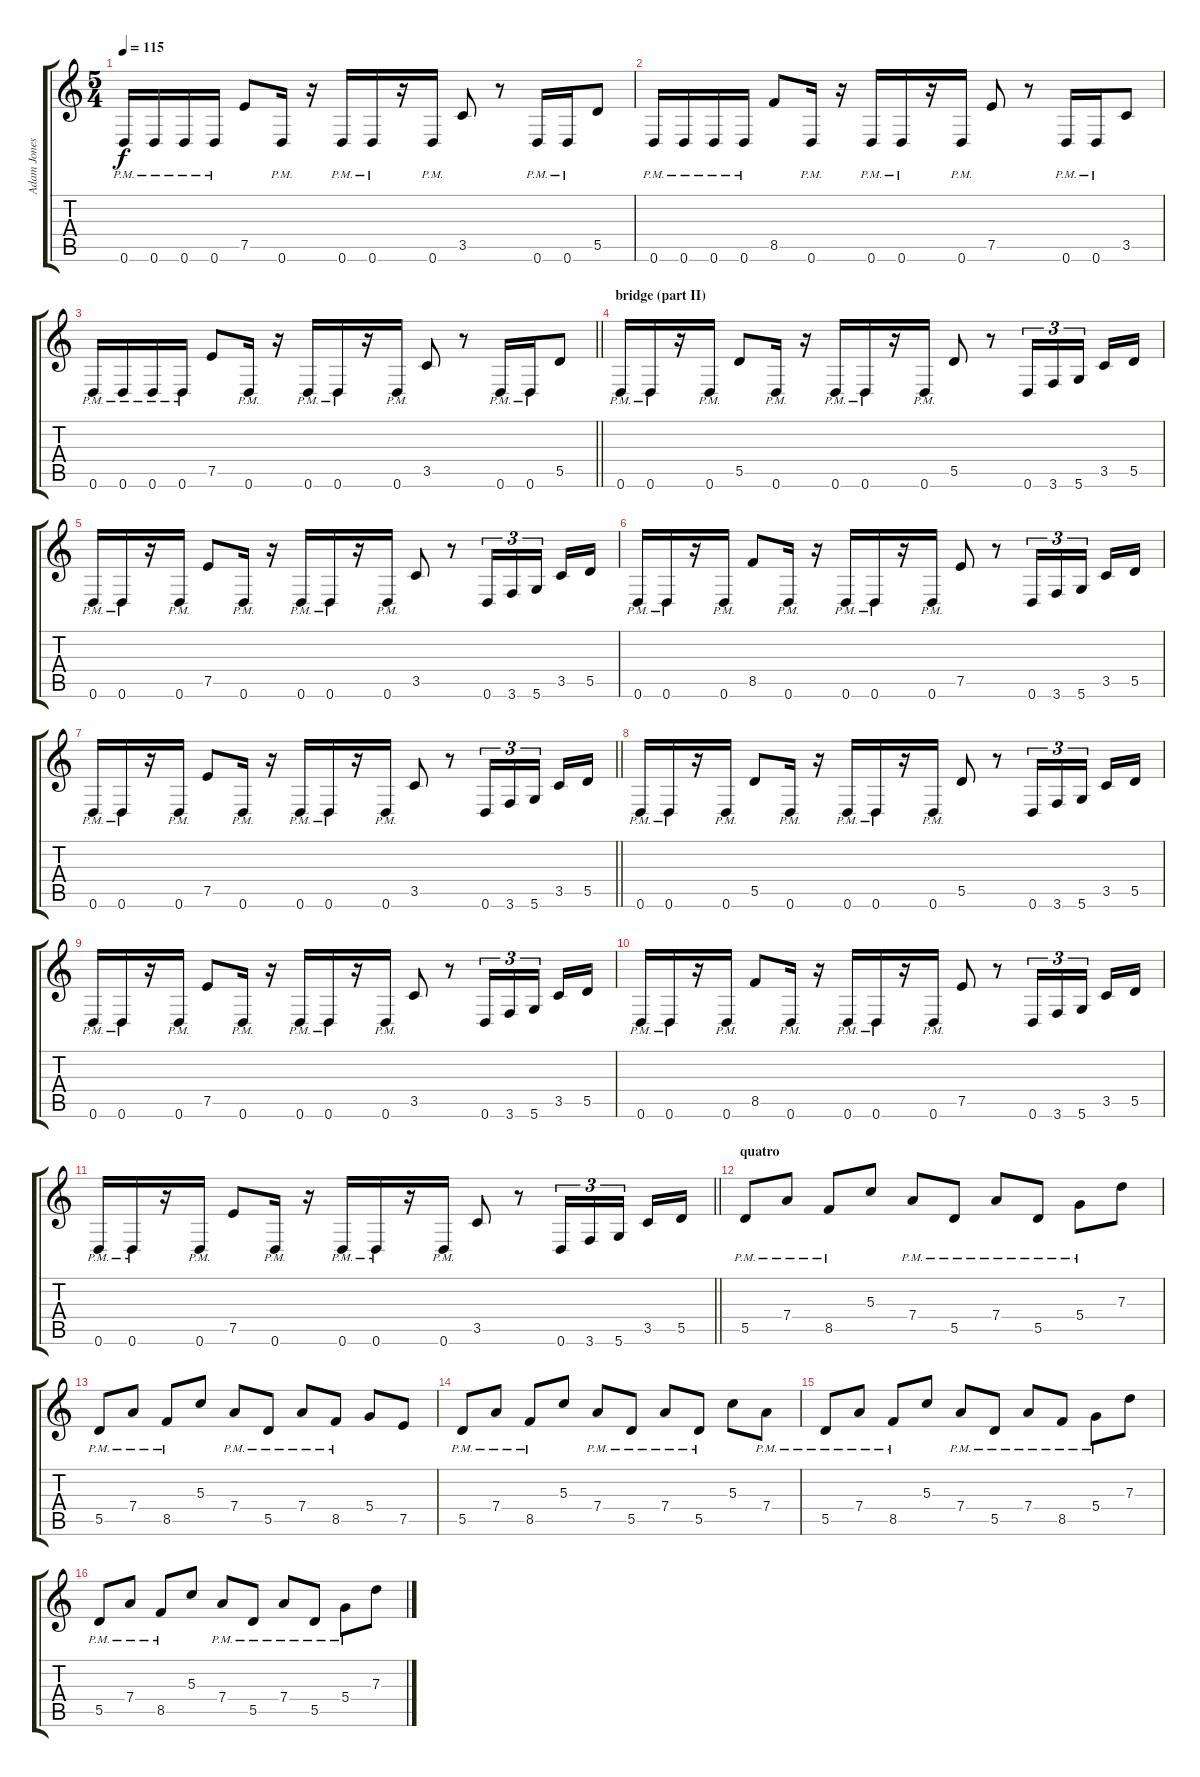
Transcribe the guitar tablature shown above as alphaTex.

\track ("Adam Jones" "Adam Jones") {instrument distortionguitar}
\staff {score tabs}
\tuning (E4 B3 G3 D3 A2 D2) {hide}
\ts (5 4)
\tempo 115
\clef g2
\ks c
0.6{pm}.16{dy f} 0.6{pm}.16 0.6{pm}.16 0.6{pm}.16 7.5.8 0.6{pm}.16 r.16 0.6{pm}.16 0.6{pm}.16 r.16 0.6{pm}.16 3.5.8 r.8 0.6{pm}.16 0.6{pm}.16 5.5.8 |
0.6{pm}.16 0.6{pm}.16 0.6{pm}.16 0.6{pm}.16 8.5.8 0.6{pm}.16 r.16 0.6{pm}.16 0.6{pm}.16 r.16 0.6{pm}.16 7.5.8 r.8 0.6{pm}.16 0.6{pm}.16 3.5.8 |
\barLineRight lightlight
0.6{pm}.16 0.6{pm}.16 0.6{pm}.16 0.6{pm}.16 7.5.8 0.6{pm}.16 r.16 0.6{pm}.16 0.6{pm}.16 r.16 0.6{pm}.16 3.5.8 r.8 0.6{pm}.16 0.6{pm}.16 5.5.8 |
\section ("" "bridge (part II)")
0.6{pm}.16 0.6{pm}.16 r.16 0.6{pm}.16 5.5.8 0.6{pm}.16 r.16 0.6{pm}.16 0.6{pm}.16 r.16 0.6{pm}.16 5.5.8 r.8 0.6.16{tu (3 2)} 3.6.16{tu (3 2)} 5.6.16{tu (3 2) beam splitsecondary} 3.5.16 5.5.16 |
0.6{pm}.16 0.6{pm}.16 r.16 0.6{pm}.16 7.5.8 0.6{pm}.16 r.16 0.6{pm}.16 0.6{pm}.16 r.16 0.6{pm}.16 3.5.8 r.8 0.6.16{tu (3 2)} 3.6.16{tu (3 2)} 5.6.16{tu (3 2) beam splitsecondary} 3.5.16 5.5.16 |
0.6{pm}.16 0.6{pm}.16 r.16 0.6{pm}.16 8.5.8 0.6{pm}.16 r.16 0.6{pm}.16 0.6{pm}.16 r.16 0.6{pm}.16 7.5.8 r.8 0.6.16{tu (3 2)} 3.6.16{tu (3 2)} 5.6.16{tu (3 2) beam splitsecondary} 3.5.16 5.5.16 |
\barLineRight lightlight
0.6{pm}.16 0.6{pm}.16 r.16 0.6{pm}.16 7.5.8 0.6{pm}.16 r.16 0.6{pm}.16 0.6{pm}.16 r.16 0.6{pm}.16 3.5.8 r.8 0.6.16{tu (3 2)} 3.6.16{tu (3 2)} 5.6.16{tu (3 2) beam splitsecondary} 3.5.16 5.5.16 |
0.6{pm}.16 0.6{pm}.16 r.16 0.6{pm}.16 5.5.8 0.6{pm}.16 r.16 0.6{pm}.16 0.6{pm}.16 r.16 0.6{pm}.16 5.5.8 r.8 0.6.16{tu (3 2)} 3.6.16{tu (3 2)} 5.6.16{tu (3 2) beam splitsecondary} 3.5.16 5.5.16 |
0.6{pm}.16 0.6{pm}.16 r.16 0.6{pm}.16 7.5.8 0.6{pm}.16 r.16 0.6{pm}.16 0.6{pm}.16 r.16 0.6{pm}.16 3.5.8 r.8 0.6.16{tu (3 2)} 3.6.16{tu (3 2)} 5.6.16{tu (3 2) beam splitsecondary} 3.5.16 5.5.16 |
0.6{pm}.16 0.6{pm}.16 r.16 0.6{pm}.16 8.5.8 0.6{pm}.16 r.16 0.6{pm}.16 0.6{pm}.16 r.16 0.6{pm}.16 7.5.8 r.8 0.6.16{tu (3 2)} 3.6.16{tu (3 2)} 5.6.16{tu (3 2) beam splitsecondary} 3.5.16 5.5.16 |
\barLineRight lightlight
0.6{pm}.16 0.6{pm}.16 r.16 0.6{pm}.16 7.5.8 0.6{pm}.16 r.16 0.6{pm}.16 0.6{pm}.16 r.16 0.6{pm}.16 3.5.8 r.8 0.6.16{tu (3 2)} 3.6.16{tu (3 2)} 5.6.16{tu (3 2) beam splitsecondary} 3.5.16 5.5.16 |
\section ("" "quatro")
5.5{pm}.8 7.4{pm}.8 8.5{pm}.8 5.3.8 7.4{pm}.8 5.5{pm}.8 7.4{pm}.8 5.5{pm}.8 5.4{pm}.8 7.3.8 |
5.5{pm}.8 7.4{pm}.8 8.5{pm}.8 5.3.8 7.4{pm}.8 5.5{pm}.8 7.4{pm}.8 8.5{pm}.8 5.4.8 7.5.8 |
5.5{pm}.8 7.4{pm}.8 8.5{pm}.8 5.3.8 7.4{pm}.8 5.5{pm}.8 7.4{pm}.8 5.5{pm}.8 5.3.8 7.4{pm}.8 |
5.5{pm}.8 7.4{pm}.8 8.5{pm}.8 5.3.8 7.4{pm}.8 5.5{pm}.8 7.4{pm}.8 8.5{pm}.8 5.4{pm}.8 7.3.8 |
5.5{pm}.8 7.4{pm}.8 8.5{pm}.8 5.3.8 7.4{pm}.8 5.5{pm}.8 7.4{pm}.8 5.5{pm}.8 5.4{pm}.8 7.3.8
